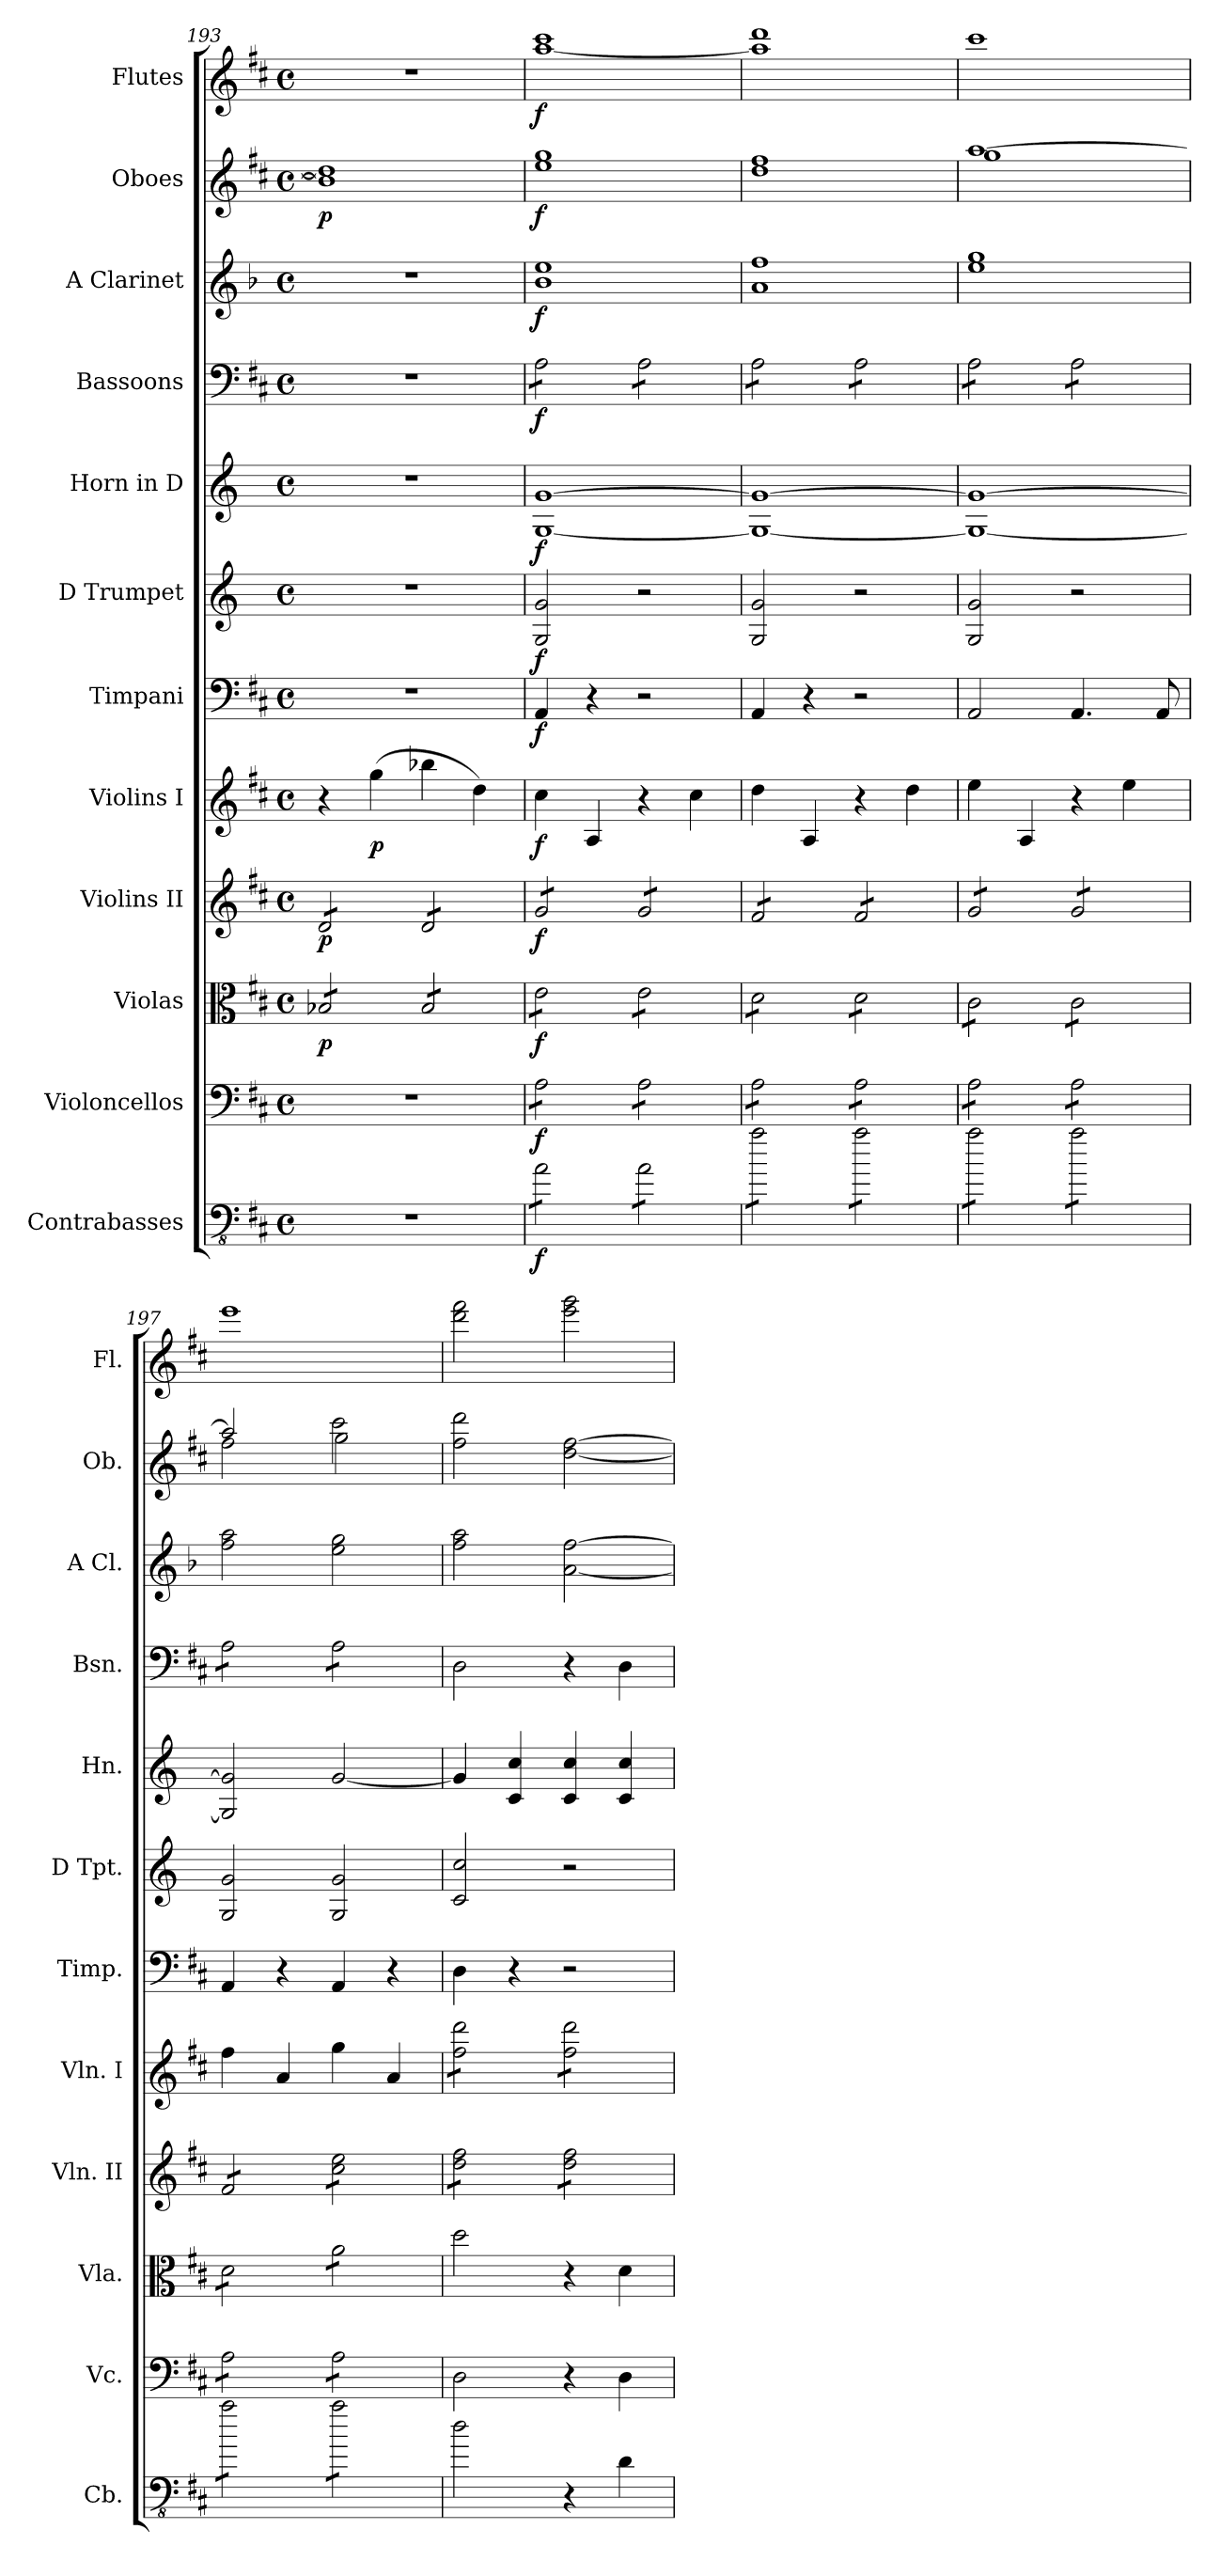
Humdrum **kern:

**kern	**dynam	**kern	**dynam	**kern	**dynam	**kern	**dynam	**kern	**dynam	**kern	**dynam	**kern	**dynam	**kern	**dynam	**kern	**dynam	**kern	**dynam	**kern	**dynam	**kern	**dynam
*part12	*part12	*part11	*part11	*part10	*part10	*part9	*part9	*part8	*part8	*part7	*part7	*part6	*part6	*part5	*part5	*part4	*part4	*part3	*part3	*part2	*part2	*part1	*part1
*staff12	*staff12	*staff11	*staff11	*staff10	*staff10	*staff9	*staff9	*staff8	*staff8	*staff7	*staff7	*staff6	*staff6	*staff5	*staff5	*staff4	*staff4	*staff3	*staff3	*staff2	*staff2	*staff1	*staff1
*I"Contrabasses	*	*I"Violoncellos	*	*I"Violas	*	*I"Violins II	*	*I"Violins I	*	*I"Timpani	*	*I"D Trumpet	*	*I"Horn in D	*	*I"Bassoons	*	*I"A Clarinet	*	*I"Oboes	*	*I"Flutes	*
*I'Cb.	*	*I'Vc.	*	*I'Vla.	*	*I'Vln. II	*	*I'Vln. I	*	*I'Timp.	*	*I'D Tpt.	*	*I'Hn.	*	*I'Bsn.	*	*I'A Cl.	*	*I'Ob.	*	*I'Fl.	*
*clefFv4	*	*clefF4	*	*clefC3	*	*clefG2	*	*clefG2	*	*clefF4	*	*clefG2	*	*clefG2	*	*clefF4	*	*clefG2	*	*clefG2	*	*clefG2	*
*ITrd7c12	*	*	*	*	*	*	*	*	*	*	*	*ITrd-1c-2	*	*ITrd6c10	*	*	*	*ITrd2c3	*	*	*	*	*
*k[f#c#]	*	*k[f#c#]	*	*k[f#c#]	*	*k[f#c#]	*	*k[f#c#]	*	*k[f#c#]	*	*k[f#c#]	*	*k[f#c#]	*	*k[f#c#]	*	*k[f#c#]	*	*k[f#c#]	*	*k[f#c#]	*
*M4/4	*	*M4/4	*	*M4/4	*	*M4/4	*	*M4/4	*	*M4/4	*	*M4/4	*	*M4/4	*	*M4/4	*	*M4/4	*	*M4/4	*	*M4/4	*
*met(c)	*	*met(c)	*	*met(c)	*	*met(c)	*	*met(c)	*	*met(c)	*	*met(c)	*	*met(c)	*	*met(c)	*	*met(c)	*	*met(c)	*	*met(c)	*
=193	=193	=193	=193	=193	=193	=193	=193	=193	=193	=193	=193	=193	=193	=193	=193	=193	=193	=193	=193	=193	=193	=193	=193
*	*	*	*	*	*	*	*	*	*	*	*	*	*	*	*	*	*	*	*	*^	*	*	*
!	!	!	!	!	!LO:DY:b	!	!LO:DY:b	!	!	!	!	!	!	!	!	!	!	!	!	!	!	!LO:DY:b	!	!
*	*	*	*	*tremolo	*	*	*	*	*	*	*	*	*	*	*	*	*	*	*	*	*	*	*	*
*	*	*	*	*	*	*tremolo	*	*	*	*	*	*	*	*	*	*	*	*	*	*	*	*	*	*
1r	.	1r	.	8B-X/L	p	8d/L	p	4r	.	1r	.	1r	.	1r	.	1r	.	1r	.	1dd]	1b-]	p	1r	.
.	.	.	.	8B-X/	.	8d/	.	.	.	.	.	.	.	.	.	.	.	.	.	.	.	.	.	.
!	!	!	!	!	!	!	!	!	!LO:DY:b	!	!	!	!	!	!	!	!	!	!	!	!	!	!	!
.	.	.	.	8B-X/	.	8d/	.	(>4gg\	p	.	.	.	.	.	.	.	.	.	.	.	.	.	.	.
.	.	.	.	8B-X/J	.	8d/J	.	.	.	.	.	.	.	.	.	.	.	.	.	.	.	.	.	.
.	.	.	.	8B-/L	.	8d/L	.	4bb-X\	.	.	.	.	.	.	.	.	.	.	.	.	.	.	.	.
.	.	.	.	8B-/	.	8d/	.	.	.	.	.	.	.	.	.	.	.	.	.	.	.	.	.	.
.	.	.	.	8B-/	.	8d/	.	4dd\)	.	.	.	.	.	.	.	.	.	.	.	.	.	.	.	.
.	.	.	.	8B-/J	.	8d/J	.	.	.	.	.	.	.	.	.	.	.	.	.	.	.	.	.	.
=194	=194	=194	=194	=194	=194	=194	=194	=194	=194	=194	=194	=194	=194	=194	=194	=194	=194	=194	=194	=194	=194	=194	=194	=194
*	*	*	*	*	*	*	*	*	*	*	*	*	*	*	*	*	*	*	*	*	*	*	*^	*
!	!LO:DY:b	!	!LO:DY:b	!	!LO:DY:b	!	!LO:DY:b	!	!LO:DY:b	!	!LO:DY:b	!	!LO:DY:b	!	!LO:DY:b	!	!LO:DY:b	!	!LO:DY:b	!	!	!LO:DY:b	!	!	!LO:DY:b
*tremolo	*	*	*	*	*	*	*	*	*	*	*	*	*	*	*	*	*	*	*	*	*	*	*	*	*
*	*	*tremolo	*	*	*	*	*	*	*	*	*	*	*	*	*	*	*	*	*	*	*	*	*	*	*
*	*	*	*	*	*	*	*	*	*	*	*	*	*	*	*	*tremolo	*	*	*	*	*	*	*	*	*
8AA\L	f	8A\L	f	8e\L	f	8g/L	f	4cc#\	f	4AA/	f	2A/ 2a/	f	[1AA [1A	f	8A\L	f	1g 1cc#	f	1gg	1ee	f	1ccc#	[1aa	f
8AA\	.	8A\	.	8e\	.	8g/	.	.	.	.	.	.	.	.	.	8A\	.	.	.	.	.	.	.	.	.
8AA\	.	8A\	.	8e\	.	8g/	.	4A/	.	4r	.	.	.	.	.	8A\	.	.	.	.	.	.	.	.	.
8AA\J	.	8A\J	.	8e\J	.	8g/J	.	.	.	.	.	.	.	.	.	8A\J	.	.	.	.	.	.	.	.	.
8AA\L	.	8A\L	.	8e\L	.	8g/L	.	4r	.	2r	.	2r	.	.	.	8A\L	.	.	.	.	.	.	.	.	.
8AA\	.	8A\	.	8e\	.	8g/	.	.	.	.	.	.	.	.	.	8A\	.	.	.	.	.	.	.	.	.
8AA\	.	8A\	.	8e\	.	8g/	.	4cc#\	.	.	.	.	.	.	.	8A\	.	.	.	.	.	.	.	.	.
8AA\J	.	8A\J	.	8e\J	.	8g/J	.	.	.	.	.	.	.	.	.	8A\J	.	.	.	.	.	.	.	.	.
=195	=195	=195	=195	=195	=195	=195	=195	=195	=195	=195	=195	=195	=195	=195	=195	=195	=195	=195	=195	=195	=195	=195	=195	=195	=195
8A\L	.	8A\L	.	8d\L	.	8f#/L	.	4dd\	.	4AA/	.	2A/ 2a/	.	1AA_ 1A_	.	8A\L	.	1f# 1dd	.	1dd	1ff#	.	1ddd	1aa]	.
8A\	.	8A\	.	8d\	.	8f#/	.	.	.	.	.	.	.	.	.	8A\	.	.	.	.	.	.	.	.	.
8A\	.	8A\	.	8d\	.	8f#/	.	4A/	.	4r	.	.	.	.	.	8A\	.	.	.	.	.	.	.	.	.
8A\J	.	8A\J	.	8d\J	.	8f#/J	.	.	.	.	.	.	.	.	.	8A\J	.	.	.	.	.	.	.	.	.
8A\L	.	8A\L	.	8d\L	.	8f#/L	.	4r	.	2r	.	2r	.	.	.	8A\L	.	.	.	.	.	.	.	.	.
8A\	.	8A\	.	8d\	.	8f#/	.	.	.	.	.	.	.	.	.	8A\	.	.	.	.	.	.	.	.	.
8A\	.	8A\	.	8d\	.	8f#/	.	4dd\	.	.	.	.	.	.	.	8A\	.	.	.	.	.	.	.	.	.
8A\J	.	8A\J	.	8d\J	.	8f#/J	.	.	.	.	.	.	.	.	.	8A\J	.	.	.	.	.	.	.	.	.
*	*	*	*	*	*	*	*	*	*	*	*	*	*	*	*	*	*	*	*	*	*	*	*v	*v	*
=196	=196	=196	=196	=196	=196	=196	=196	=196	=196	=196	=196	=196	=196	=196	=196	=196	=196	=196	=196	=196	=196	=196	=196	=196
8A\L	.	8A\L	.	8c#\L	.	8g/L	.	4ee\	.	2AA/	.	2A/ 2a/	.	1AA_ 1A_	.	8A\L	.	1cc# 1ee	.	[1aa	1gg	.	1ccc#	.
8A\	.	8A\	.	8c#\	.	8g/	.	.	.	.	.	.	.	.	.	8A\	.	.	.	.	.	.	.	.
8A\	.	8A\	.	8c#\	.	8g/	.	4A/	.	.	.	.	.	.	.	8A\	.	.	.	.	.	.	.	.
8A\J	.	8A\J	.	8c#\J	.	8g/J	.	.	.	.	.	.	.	.	.	8A\J	.	.	.	.	.	.	.	.
8A\L	.	8A\L	.	8c#\L	.	8g/L	.	4r	.	4.AA/	.	2r	.	.	.	8A\L	.	.	.	.	.	.	.	.
8A\	.	8A\	.	8c#\	.	8g/	.	.	.	.	.	.	.	.	.	8A\	.	.	.	.	.	.	.	.
8A\	.	8A\	.	8c#\	.	8g/	.	4ee\	.	.	.	.	.	.	.	8A\	.	.	.	.	.	.	.	.
8A\J	.	8A\J	.	8c#\J	.	8g/J	.	.	.	8AA/	.	.	.	.	.	8A\J	.	.	.	.	.	.	.	.
!!LO:PB:g=z
=197	=197	=197	=197	=197	=197	=197	=197	=197	=197	=197	=197	=197	=197	=197	=197	=197	=197	=197	=197	=197	=197	=197	=197	=197
8A\L	.	8A\L	.	8d\L	.	8f#/L	.	4ff#\	.	4AA/	.	2A/ 2a/	.	2AA/] 2A/]	.	8A\L	.	2dd\ 2ff#\	.	2aa/]	2ff#\	.	1eee	.
8A\	.	8A\	.	8d\	.	8f#/	.	.	.	.	.	.	.	.	.	8A\	.	.	.	.	.	.	.	.
8A\	.	8A\	.	8d\	.	8f#/	.	4a/	.	4r	.	.	.	.	.	8A\	.	.	.	.	.	.	.	.
8A\J	.	8A\J	.	8d\J	.	8f#/J	.	.	.	.	.	.	.	.	.	8A\J	.	.	.	.	.	.	.	.
8A\L	.	8A\L	.	8a\L	.	8cc#\ 8ee\L	.	4gg\	.	4AA/	.	2A/ 2a/	.	[2A/	.	8A\L	.	2cc#\ 2ee\	.	2ccc#\	2gg\	.	.	.
8A\	.	8A\	.	8a\	.	8cc#\ 8ee\	.	.	.	.	.	.	.	.	.	8A\	.	.	.	.	.	.	.	.
8A\	.	8A\	.	8a\	.	8cc#\ 8ee\	.	4a/	.	4r	.	.	.	.	.	8A\	.	.	.	.	.	.	.	.
8A\J	.	8A\J	.	8a\J	.	8cc#\ 8ee\J	.	.	.	.	.	.	.	.	.	8A\J	.	.	.	.	.	.	.	.
*	*	*	*	*	*	*	*	*	*	*	*	*	*	*	*	*Xtremolo	*	*	*	*	*	*	*	*
*	*	*	*	*Xtremolo	*	*	*	*	*	*	*	*	*	*	*	*	*	*	*	*	*	*	*	*
*	*	*Xtremolo	*	*	*	*	*	*	*	*	*	*	*	*	*	*	*	*	*	*	*	*	*	*
*Xtremolo	*	*	*	*	*	*	*	*	*	*	*	*	*	*	*	*	*	*	*	*	*	*	*	*
*	*	*	*	*	*	*	*	*	*	*	*	*	*	*	*	*	*	*	*	*v	*v	*	*	*
=198	=198	=198	=198	=198	=198	=198	=198	=198	=198	=198	=198	=198	=198	=198	=198	=198	=198	=198	=198	=198	=198	=198	=198
*	*	*	*	*	*	*	*	*tremolo	*	*	*	*	*	*	*	*	*	*	*	*	*	*	*
2D\	.	2D\	.	2dd\	.	8dd\ 8ff#\L	.	8ff#\ 8ddd\L	.	4D\	.	2d/ 2dd/	.	4A/]	.	2D\	.	2dd\ 2ff#\	.	2ff#\ 2ddd\	.	2ddd\ 2fff#\	.
.	.	.	.	.	.	8dd\ 8ff#\	.	8ff#\ 8ddd\	.	.	.	.	.	.	.	.	.	.	.	.	.	.	.
.	.	.	.	.	.	8dd\ 8ff#\	.	8ff#\ 8ddd\	.	4r	.	.	.	4D/ 4d/	.	.	.	.	.	.	.	.	.
.	.	.	.	.	.	8dd\ 8ff#\J	.	8ff#\ 8ddd\J	.	.	.	.	.	.	.	.	.	.	.	.	.	.	.
4r	.	4r	.	4r	.	8dd\ 8ff#\L	.	8ff#\ 8ddd\L	.	2r	.	2r	.	4D/ 4d/	.	4r	.	[2f#\ [2dd\	.	[2dd\ [2ff#\	.	2eee\ 2ggg\	.
.	.	.	.	.	.	8dd\ 8ff#\	.	8ff#\ 8ddd\	.	.	.	.	.	.	.	.	.	.	.	.	.	.	.
4DD\	.	4D\	.	4d\	.	8dd\ 8ff#\	.	8ff#\ 8ddd\	.	.	.	.	.	4D/ 4d/	.	4D\	.	.	.	.	.	.	.
.	.	.	.	.	.	8dd\ 8ff#\J	.	8ff#\ 8ddd\J	.	.	.	.	.	.	.	.	.	.	.	.	.	.	.
*	*	*	*	*	*	*	*	*Xtremolo	*	*	*	*	*	*	*	*	*	*	*	*	*	*	*
*	*	*	*	*	*	*Xtremolo	*	*	*	*	*	*	*	*	*	*	*	*	*	*	*	*	*
=	=	=	=	=	=	=	=	=	=	=	=	=	=	=	=	=	=	=	=	=	=	=	=
*-	*-	*-	*-	*-	*-	*-	*-	*-	*-	*-	*-	*-	*-	*-	*-	*-	*-	*-	*-	*-	*-	*-	*-
